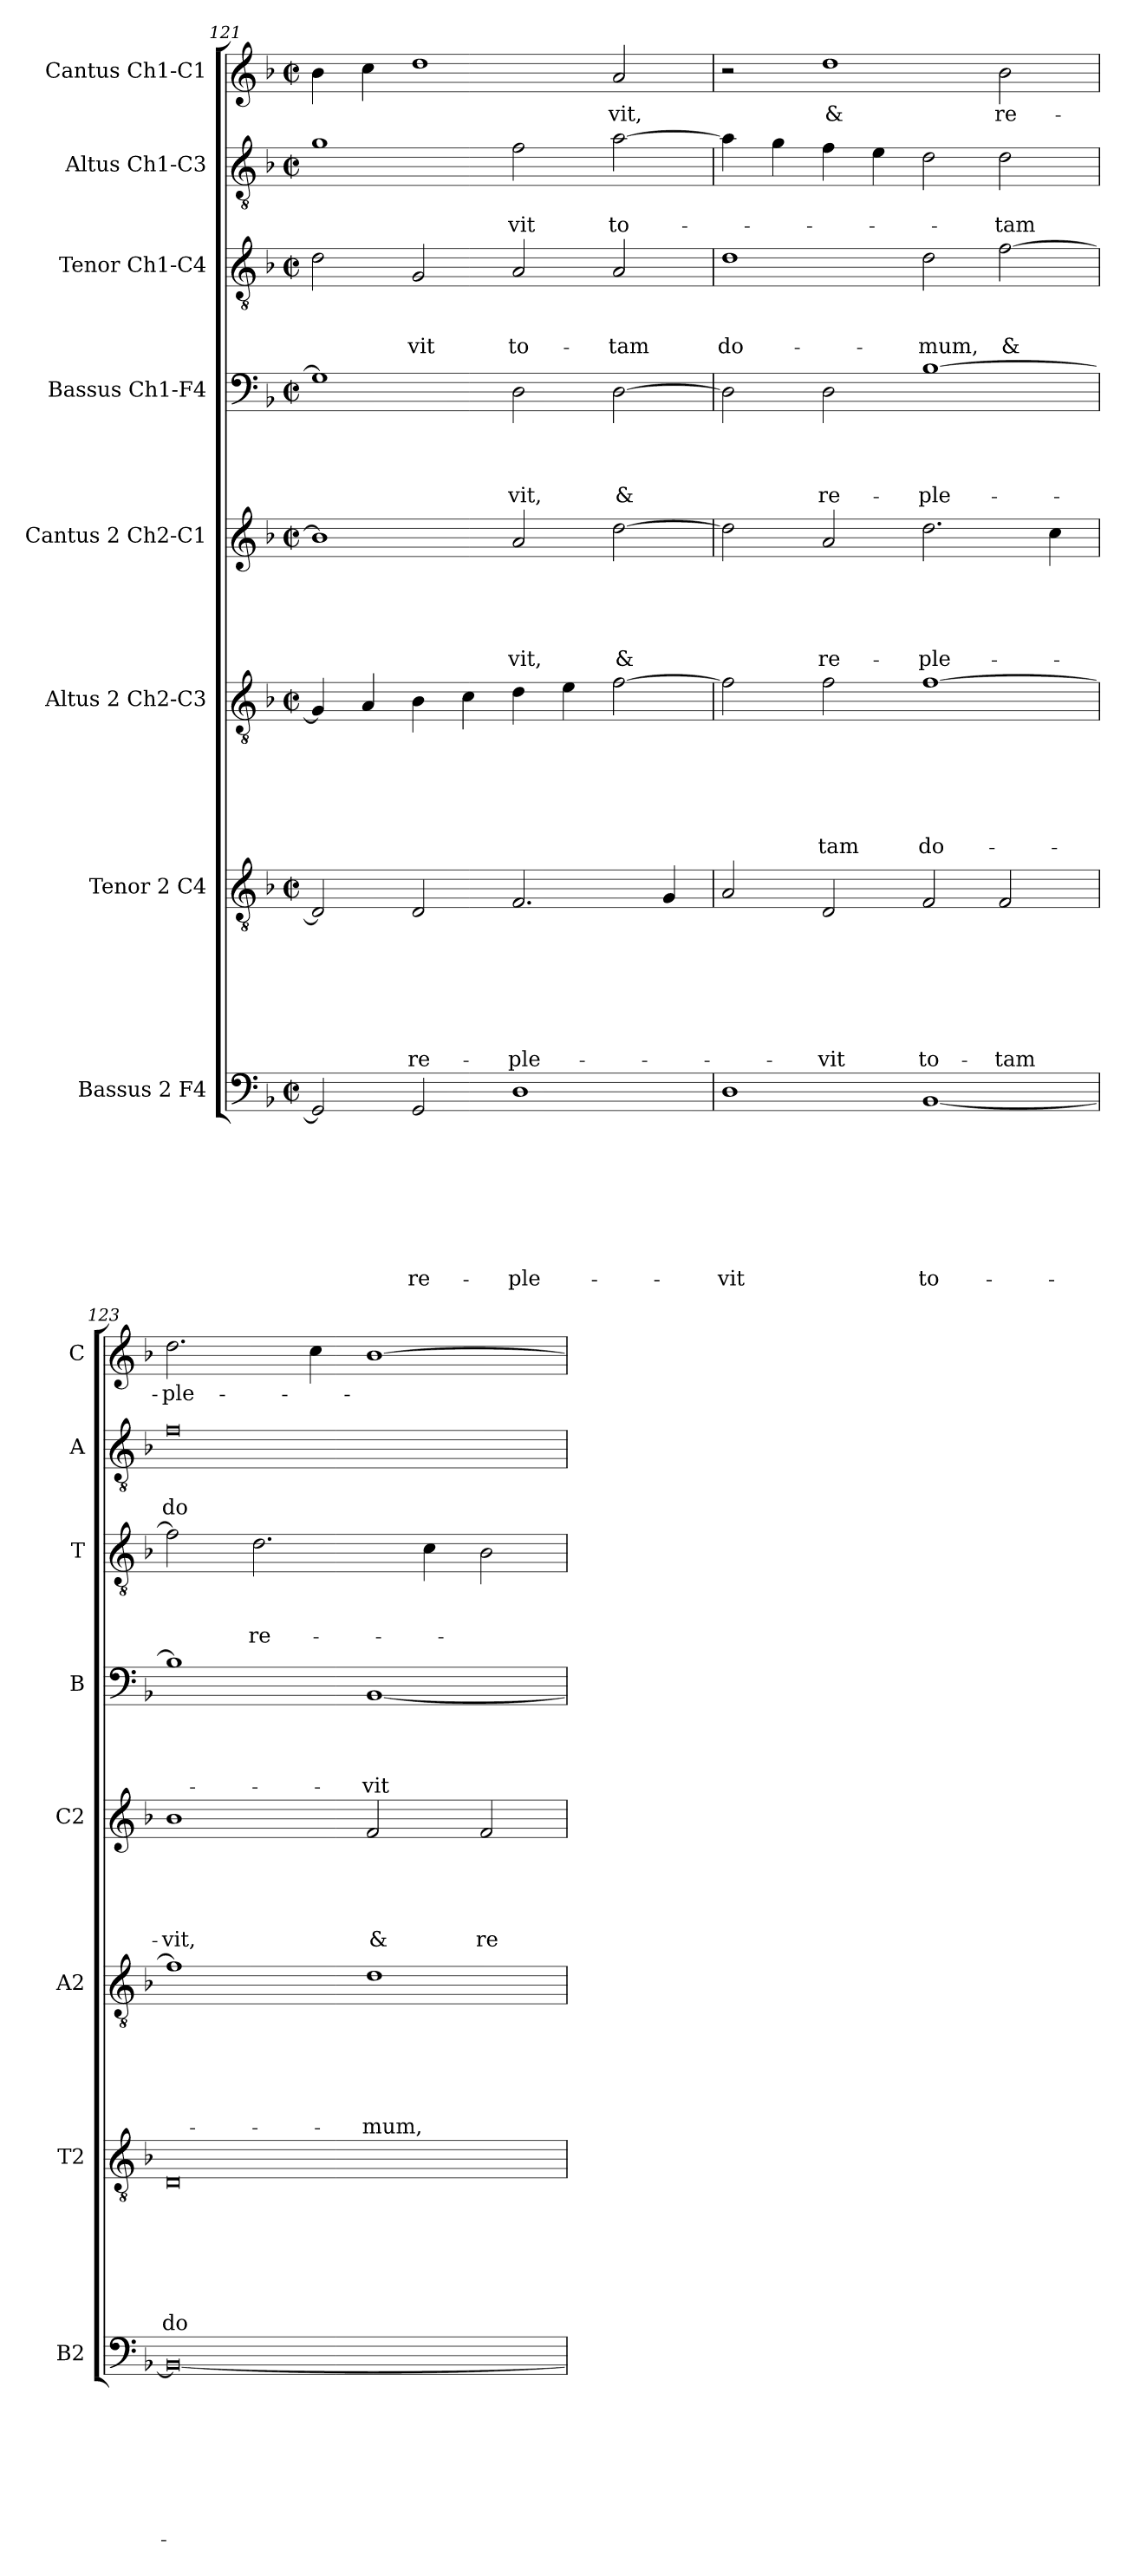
**kern	**text	**text	**text	**text	**text	**text	**text	**text	**kern	**text	**text	**text	**text	**text	**text	**text	**kern	**text	**text	**text	**text	**text	**text	**kern	**text	**text	**text	**text	**text	**kern	**text	**text	**text	**text	**kern	**text	**text	**text	**kern	**text	**text	**kern	**text
*part8	*part8	*part8	*part8	*part8	*part8	*part8	*part8	*part8	*part7	*part7	*part7	*part7	*part7	*part7	*part7	*part7	*part6	*part6	*part6	*part6	*part6	*part6	*part6	*part5	*part5	*part5	*part5	*part5	*part5	*part4	*part4	*part4	*part4	*part4	*part3	*part3	*part3	*part3	*part2	*part2	*part2	*part1	*part1
*staff8	*staff8	*staff8	*staff8	*staff8	*staff8	*staff8	*staff8	*staff8	*staff7	*staff7	*staff7	*staff7	*staff7	*staff7	*staff7	*staff7	*staff6	*staff6	*staff6	*staff6	*staff6	*staff6	*staff6	*staff5	*staff5	*staff5	*staff5	*staff5	*staff5	*staff4	*staff4	*staff4	*staff4	*staff4	*staff3	*staff3	*staff3	*staff3	*staff2	*staff2	*staff2	*staff1	*staff1
*I"Bassus 2 F4	*	*	*	*	*	*	*	*	*I"Tenor 2 C4	*	*	*	*	*	*	*	*I"Altus 2 Ch2-C3	*	*	*	*	*	*	*I"Cantus 2 Ch2-C1	*	*	*	*	*	*I"Bassus  Ch1-F4	*	*	*	*	*I"Tenor Ch1-C4	*	*	*	*I"Altus  Ch1-C3	*	*	*I"Cantus Ch1-C1	*
*I'B2	*	*	*	*	*	*	*	*	*I'T2	*	*	*	*	*	*	*	*I'A2	*	*	*	*	*	*	*I'C2	*	*	*	*	*	*I'B	*	*	*	*	*I'T	*	*	*	*I'A	*	*	*I'C	*
*clefF4	*	*	*	*	*	*	*	*	*clefGv2	*	*	*	*	*	*	*	*clefGv2	*	*	*	*	*	*	*clefG2	*	*	*	*	*	*clefF4	*	*	*	*	*clefGv2	*	*	*	*clefGv2	*	*	*clefG2	*
*k[b-]	*	*	*	*	*	*	*	*	*k[b-]	*	*	*	*	*	*	*	*k[b-]	*	*	*	*	*	*	*k[b-]	*	*	*	*	*	*k[b-]	*	*	*	*	*k[b-]	*	*	*	*k[b-]	*	*	*k[b-]	*
*F:	*	*	*	*	*	*	*	*	*F:	*	*	*	*	*	*	*	*F:	*	*	*	*	*	*	*F:	*	*	*	*	*	*F:	*	*	*	*	*F:	*	*	*	*F:	*	*	*F:	*
*M2/2	*	*	*	*	*	*	*	*	*M2/2	*	*	*	*	*	*	*	*M2/2	*	*	*	*	*	*	*M2/2	*	*	*	*	*	*M2/2	*	*	*	*	*M2/2	*	*	*	*M2/2	*	*	*M2/2	*
*met(c|)	*	*	*	*	*	*	*	*	*met(c|)	*	*	*	*	*	*	*	*met(c|)	*	*	*	*	*	*	*met(c|)	*	*	*	*	*	*met(c|)	*	*	*	*	*met(c|)	*	*	*	*met(c|)	*	*	*met(c|)	*
=121	=121	=121	=121	=121	=121	=121	=121	=121	=121	=121	=121	=121	=121	=121	=121	=121	=121	=121	=121	=121	=121	=121	=121	=121	=121	=121	=121	=121	=121	=121	=121	=121	=121	=121	=121	=121	=121	=121	=121	=121	=121	=121	=121
2GG/]	.	.	.	.	.	.	.	.	2D/]	.	.	.	.	.	.	.	4G/]	.	.	.	.	.	.	1b-]	.	.	.	.	.	1G]	.	.	.	.	2d\	.	.	.	1g	.	.	4b-\	.
.	.	.	.	.	.	.	.	.	.	.	.	.	.	.	.	.	4A/	.	.	.	.	.	.	.	.	.	.	.	.	.	.	.	.	.	.	.	.	.	.	.	.	4cc\	.
!	!	!	!	!	!	!	!	!LO:LY:b	!	!	!	!	!	!	!	!LO:LY:b	!	!	!	!	!	!	!	!	!	!	!	!	!	!	!	!	!	!	!	!	!	!LO:LY:b	!	!	!	!	!
2GG/	.	.	.	.	.	.	.	re-	2D/	.	.	.	.	.	.	re-	4B-\	.	.	.	.	.	.	.	.	.	.	.	.	.	.	.	.	.	2G/	.	.	-vit	.	.	.	1dd	.
.	.	.	.	.	.	.	.	.	.	.	.	.	.	.	.	.	4c\	.	.	.	.	.	.	.	.	.	.	.	.	.	.	.	.	.	.	.	.	.	.	.	.	.	.
!	!	!	!	!	!	!	!	!LO:LY:b	!	!	!	!	!	!	!	!LO:LY:b	!	!	!	!	!	!	!	!	!	!	!	!	!LO:LY:b	!	!	!	!	!LO:LY:b	!	!	!	!LO:LY:b	!	!	!LO:LY:b	!	!
1D	.	.	.	.	.	.	.	-ple-	2.F/	.	.	.	.	.	.	-ple-	4d\	.	.	.	.	.	.	2a/	.	.	.	.	-vit,	2D\	.	.	.	-vit,	2A/	.	.	to-	2f\	.	-vit	.	.
.	.	.	.	.	.	.	.	.	.	.	.	.	.	.	.	.	4e\	.	.	.	.	.	.	.	.	.	.	.	.	.	.	.	.	.	.	.	.	.	.	.	.	.	.
!	!	!	!	!	!	!	!	!	!	!	!	!	!	!	!	!	!	!	!	!	!	!	!	!	!	!	!	!	!LO:LY:b	!	!	!	!	!LO:LY:b	!	!	!	!LO:LY:b	!	!	!LO:LY:b	!	!LO:LY:b
.	.	.	.	.	.	.	.	.	.	.	.	.	.	.	.	.	[2f\	.	.	.	.	.	.	[2dd\	.	.	.	.	&	[2D\	.	.	.	&	2A/	.	.	-tam	[2a\	.	to-	2a/	-vit,
.	.	.	.	.	.	.	.	.	4G/	.	.	.	.	.	.	.	.	.	.	.	.	.	.	.	.	.	.	.	.	.	.	.	.	.	.	.	.	.	.	.	.	.	.
!!LO:PB:g=z
=122	=122	=122	=122	=122	=122	=122	=122	=122	=122	=122	=122	=122	=122	=122	=122	=122	=122	=122	=122	=122	=122	=122	=122	=122	=122	=122	=122	=122	=122	=122	=122	=122	=122	=122	=122	=122	=122	=122	=122	=122	=122	=122	=122
!	!	!	!	!	!	!	!	!LO:LY:b	!	!	!	!	!	!	!	!	!	!	!	!	!	!	!	!	!	!	!	!	!	!	!	!	!	!	!	!	!	!LO:LY:b	!	!	!	!	!
1D	.	.	.	.	.	.	.	-vit	2A/	.	.	.	.	.	.	.	2f\]	.	.	.	.	.	.	2dd\]	.	.	.	.	.	2D\]	.	.	.	.	1d	.	.	do-	4a\]	.	.	2r	.
.	.	.	.	.	.	.	.	.	.	.	.	.	.	.	.	.	.	.	.	.	.	.	.	.	.	.	.	.	.	.	.	.	.	.	.	.	.	.	4g\	.	.	.	.
!	!	!	!	!	!	!	!	!	!	!	!	!	!	!	!	!LO:LY:b	!	!	!	!	!	!	!LO:LY:b	!	!	!	!	!	!LO:LY:b	!	!	!	!	!LO:LY:b	!	!	!	!	!	!	!	!	!LO:LY:b
.	.	.	.	.	.	.	.	.	2D/	.	.	.	.	.	.	-vit	2f\	.	.	.	.	.	-tam	2a/	.	.	.	.	re-	2D\	.	.	.	re-	.	.	.	.	4f\	.	.	1dd	&
.	.	.	.	.	.	.	.	.	.	.	.	.	.	.	.	.	.	.	.	.	.	.	.	.	.	.	.	.	.	.	.	.	.	.	.	.	.	.	4e\	.	.	.	.
!	!	!	!	!	!	!	!	!LO:LY:b	!	!	!	!	!	!	!	!LO:LY:b	!	!	!	!	!	!	!LO:LY:b	!	!	!	!	!	!LO:LY:b	!	!	!	!	!LO:LY:b	!	!	!	!LO:LY:b	!	!	!	!	!
[1BB-	.	.	.	.	.	.	.	to-	2F/	.	.	.	.	.	.	to-	[1f	.	.	.	.	.	do-	2.dd\	.	.	.	.	-ple-	[1B-	.	.	.	-ple-	2d\	.	.	-mum,	2d\	.	.	.	.
!	!	!	!	!	!	!	!	!	!	!	!	!	!	!	!	!LO:LY:b	!	!	!	!	!	!	!	!	!	!	!	!	!	!	!	!	!	!	!	!	!	!LO:LY:b	!	!	!LO:LY:b	!	!LO:LY:b
.	.	.	.	.	.	.	.	.	2F/	.	.	.	.	.	.	-tam	.	.	.	.	.	.	.	.	.	.	.	.	.	.	.	.	.	.	[2f\	.	.	&	2d\	.	-tam	2b-\	re-
.	.	.	.	.	.	.	.	.	.	.	.	.	.	.	.	.	.	.	.	.	.	.	.	4cc\	.	.	.	.	.	.	.	.	.	.	.	.	.	.	.	.	.	.	.
=123	=123	=123	=123	=123	=123	=123	=123	=123	=123	=123	=123	=123	=123	=123	=123	=123	=123	=123	=123	=123	=123	=123	=123	=123	=123	=123	=123	=123	=123	=123	=123	=123	=123	=123	=123	=123	=123	=123	=123	=123	=123	=123	=123
!	!	!	!	!	!	!	!	!	!	!	!	!	!	!	!	!LO:LY:b	!	!	!	!	!	!	!	!	!	!	!	!	!LO:LY:b	!	!	!	!	!	!	!	!	!	!	!	!LO:LY:b	!	!LO:LY:b
0BB-_	.	.	.	.	.	.	.	.	0D	.	.	.	.	.	.	do-	1f]	.	.	.	.	.	.	1b-	.	.	.	.	-vit,	1B-]	.	.	.	.	2f\]	.	.	.	0f	.	do-	2.dd\	-ple-
!	!	!	!	!	!	!	!	!	!	!	!	!	!	!	!	!	!	!	!	!	!	!	!	!	!	!	!	!	!	!	!	!	!	!	!	!	!	!LO:LY:b	!	!	!	!	!
.	.	.	.	.	.	.	.	.	.	.	.	.	.	.	.	.	.	.	.	.	.	.	.	.	.	.	.	.	.	.	.	.	.	.	2.d\	.	.	re-	.	.	.	.	.
.	.	.	.	.	.	.	.	.	.	.	.	.	.	.	.	.	.	.	.	.	.	.	.	.	.	.	.	.	.	.	.	.	.	.	.	.	.	.	.	.	.	4cc\	.
!	!	!	!	!	!	!	!	!	!	!	!	!	!	!	!	!	!	!	!	!	!	!	!LO:LY:b	!	!	!	!	!	!LO:LY:b	!	!	!	!	!LO:LY:b	!	!	!	!	!	!	!	!	!
.	.	.	.	.	.	.	.	.	.	.	.	.	.	.	.	.	1d	.	.	.	.	.	-mum,	2f/	.	.	.	.	&	[1BB-	.	.	.	-vit	.	.	.	.	.	.	.	[1b-	.
.	.	.	.	.	.	.	.	.	.	.	.	.	.	.	.	.	.	.	.	.	.	.	.	.	.	.	.	.	.	.	.	.	.	.	4c\	.	.	.	.	.	.	.	.
!	!	!	!	!	!	!	!	!	!	!	!	!	!	!	!	!	!	!	!	!	!	!	!	!	!	!	!	!	!LO:LY:b	!	!	!	!	!	!	!	!	!	!	!	!	!	!
.	.	.	.	.	.	.	.	.	.	.	.	.	.	.	.	.	.	.	.	.	.	.	.	2f/	.	.	.	.	re-	.	.	.	.	.	2B-\	.	.	.	.	.	.	.	.
=	=	=	=	=	=	=	=	=	=	=	=	=	=	=	=	=	=	=	=	=	=	=	=	=	=	=	=	=	=	=	=	=	=	=	=	=	=	=	=	=	=	=	=
*-	*-	*-	*-	*-	*-	*-	*-	*-	*-	*-	*-	*-	*-	*-	*-	*-	*-	*-	*-	*-	*-	*-	*-	*-	*-	*-	*-	*-	*-	*-	*-	*-	*-	*-	*-	*-	*-	*-	*-	*-	*-	*-	*-
